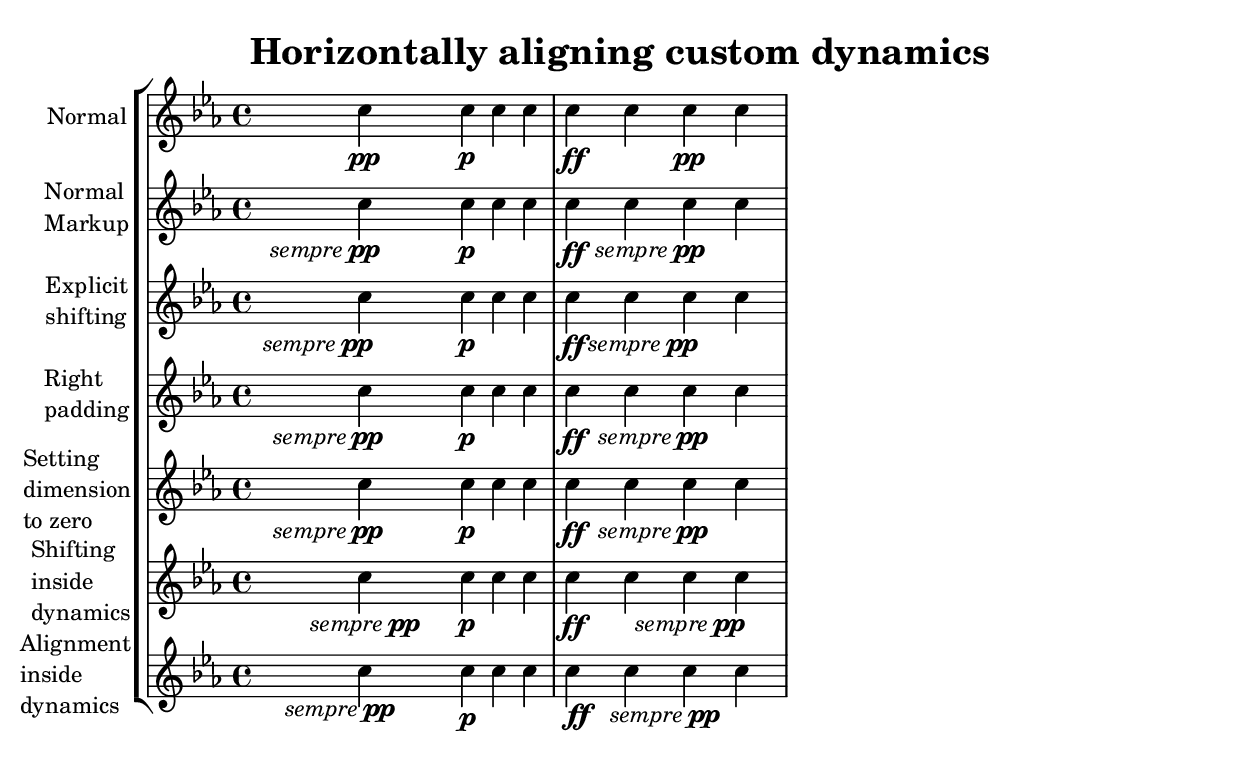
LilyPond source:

%% Do not edit this file; it is auto-generated from LSR http://lsr.dsi.unimi.it
%% This file is in the public domain.
\version "2.13.1"

\header {
  lsrtags = "expressive-marks, tweaks-and-overrides"

  texidoc = "
Some dynamic expressions involve additional text, like \"sempre pp\".
Since lilypond aligns all dynamics centered on the note, the \\pp would
be displayed way after the note it applies to.

To correctly align the \"sempre \\pp\" horizontally, so that it is
aligned as if it were only the \\pp, there are several approaches:

* Simply use @code{\\once\\override DynamicText #'X-offset = #-9.2}
before the note with the dynamics to manually shift it to the correct
position. Drawback: This has to be done manually each time you use that
dynamic markup... * Add some padding (@code{#:hspace 7.1}) into the
definition of your custom dynamic mark, so that after lilypond
center-aligns it, it is already correctly aligned. Drawback: The
padding really takes up that space and does not allow any other markup
or dynamics to be shown in that position.

* Shift the dynamic script @code{\\once\\override ... #'X-offset = ..}.
Drawback: @code{\\once\\override} is needed for every invocation!

* Set the dimensions of the additional text to 0 (using
@code{#:with-dimensions '(0 . 0) '(0 . 0)}). Drawback: To lilypond
\"sempre\" has no extent, so it might put other stuff there and create
collisions (which are not detected by the collision dection!). Also,
there seems to be some spacing, so it's not exactly the same alignment
as without the additional text

* Add an explicit shifting directly inside the scheme function for the
dynamic-script.

* Set an explicit alignment inside the dynamic-script. By default, this
won't have any effect, only if one sets X-offset! Drawback: One needs
to set @code{DynamicText #'X-offset}, which will apply to all dynamic
texts! Also, it is aligned at the right edge of the additional text,
not at the center of pp.




"
  doctitle = "Horizontally aligning custom dynamics (e.g. \"sempre pp\", \"piu f\", \"subito p\")"
} % begin verbatim

\header { title = "Horizontally aligning custom dynamics" }
\layout { ragged-right = ##t }

% Solution 1: Using a simple markup with a particular halign value
% Drawback: It's a markup, not a dynamic command, so \dynamicDown etc. will have no effect
semppMarkup = \markup { \halign #1.4 \italic "sempre" \dynamic "pp" }

% Solution 2: Using a dynamic script and shifting with \once\override ... #'X-offset = ..
% Drawback: \once\override needed for every invocation
semppK = #(make-dynamic-script (markup #:line( #:normal-text #:italic "sempre" #:dynamic "pp")))

% Solution 3: Padding the dynamic script so the center-alignment puts it to the correct position
% Drawback: the padding really reserves the space, nothing else can be there
semppT = #(
  make-dynamic-script (
    markup #:line (
      #:normal-text #:italic "sempre" #:dynamic "pp" #:hspace 7.1
    )
  )
)

% Solution 4: Dynamic, setting the dimensions of the additional text to 0
% Drawback: To lilypond "sempre" has no extent, so it might put other stuff there => collisions
% Drawback: Also, there seems to be some spacing, so it's not exactly the 
%           same alignment as without the additional text
semppM = #(make-dynamic-script (markup #:line( #:with-dimensions '(0 . 0) '(0 . 0) #:right-align #:normal-text #:italic "sempre" #:dynamic "pp")))

% Solution 5: Dynamic with explicit shifting inside the scheme function
semppG = #(make-dynamic-script
  (markup
    #:hspace 0 #:translate (cons -18.85 0 )
    #:line( #:normal-text #:italic "sempre" #:dynamic "pp"))
)

% Solution 6: Dynamic with explicit alignment. This has only effect, if one sets X-offset!
% Drawback: One needs to set DynamicText #'X-offset!
% Drawback: Aligned at the right edge of the additional text, not at the center of pp
semppMII = #(make-dynamic-script (markup #:line(#:right-align #:normal-text #:italic "sempre" #:dynamic "pp")))


\context StaffGroup <<
  \context Staff="s" << \set Staff.instrumentName = "Normal"
       \relative c'' { \key es \major c4\pp c\p c c | c\ff c c\pp c } 
  >>
  \context Staff="sMarkup" << \set Staff.instrumentName = \markup\column{"Normal" "Markup"}
       \relative c'' { \key es \major c4-\semppMarkup c\p c c | c\ff c c-\semppMarkup c} 
  >>
  \context Staff="sK" << \set Staff.instrumentName = \markup\column{"Explicit" "shifting"}
       \relative c'' { \key es \major 
           \once \override DynamicText #'X-offset = #-9.2 c4\semppK c\p c c | 
           c\ff c \once \override DynamicText #'X-offset = #-9.2  c\semppK c } 
  >>
  \context Staff="sT" << \set Staff.instrumentName = \markup\column{"Right" "padding"}
       \relative c'' { \key es \major c4\semppT c\p c c | c\ff c c\semppT c } 
  >>
  \context Staff="sM" << \set Staff.instrumentName = \markup\column{"Setting" "dimension" "to zero"}
       \relative c'' { \key es \major c4\semppM c\p c c | c\ff c c\semppM c } 
  >>
  \context Staff="sG" << \set Staff.instrumentName = \markup\column{"Shifting" "inside" "dynamics"}
       \relative c'' { \key es \major c4\semppG c\p c c | c\ff c c\semppG c} 
  >>
  \context Staff="sMII" << \set Staff.instrumentName = \markup\column{"Alignment" "inside" "dynamics"}
    \relative c'' { \key es \major 
      \override DynamicText #'X-offset = #0  % Setting to ##f (false) gives the same resul
      c4\semppMII c\p c c | c\ff c c\semppMII c } 
    >>
>>

